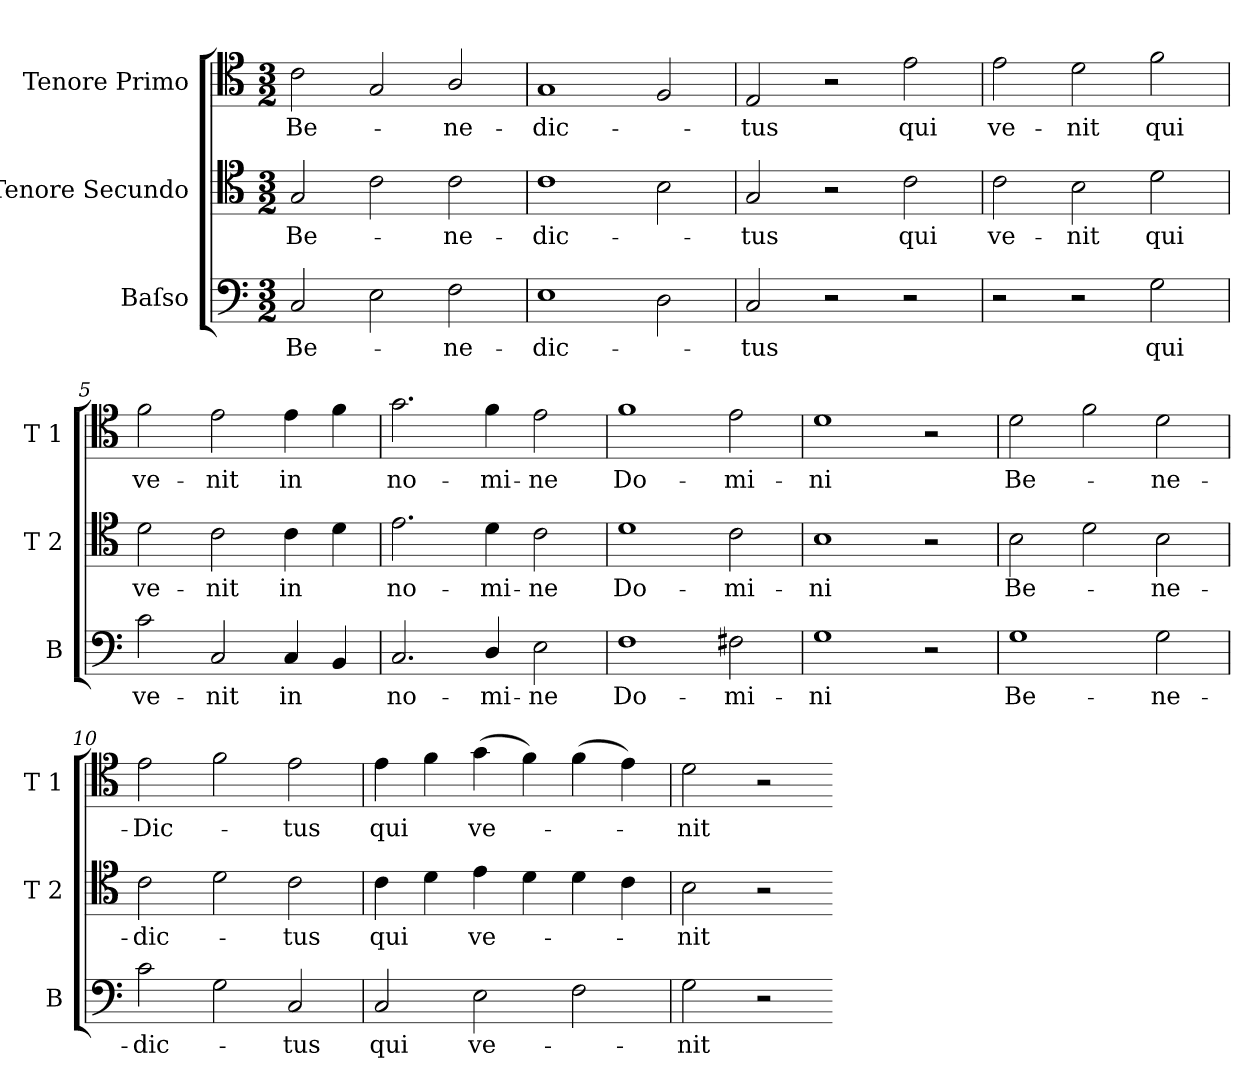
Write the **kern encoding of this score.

**kern	**text	**kern	**text	**kern	**text
*part3	*part3	*part2	*part2	*part1	*part1
*staff3	*staff3	*staff2	*staff2	*staff1	*staff1
*I"Baſso	*	*I"Tenore Secundo	*	*I"Tenore Primo	*
*I'B	*	*I'T 2	*	*I'T 1	*
*clefF4	*	*clefC4	*	*clefC4	*
*k[]	*	*k[]	*	*k[]	*
*M3/2	*	*M3/2	*	*M3/2	*
=1	=1	=1	=1	=1	=1
2C/	Be-	2G/	Be-	2c\	Be-
2E\	.	2c\	.	2G/	.
2F\	-ne-	2c\	-ne-	2A/	-ne-
=2	=2	=2	=2	=2	=2
1E	-dic-	1c	-dic-	1G	-dic-
2D\	.	2B\	.	2F/	.
=3	=3	=3	=3	=3	=3
2C/	-tus	2G/	-tus	2E/	-tus
2r	.	2r	.	2r	.
2r	.	2c\	qui	2e\	qui
=4	=4	=4	=4	=4	=4
2r	.	2c\	ve-	2e\	ve-
2r	.	2B\	-nit	2d\	-nit
2G\	qui	2d\	qui	2f\	qui
=5	=5	=5	=5	=5	=5
2c\	ve-	2d\	ve-	2f\	ve-
2C/	-nit	2c\	-nit	2e\	-nit
4C/	in	4c\	in	4e\	in
4BB/	.	4d\	.	4f\	.
=6	=6	=6	=6	=6	=6
2.C/	no-	2.e\	no-	2.g\	no-
4D/	-mi-	4d\	-mi-	4f\	-mi-
2E\	-ne	2c\	-ne	2e\	-ne
=7	=7	=7	=7	=7	=7
1F	Do-	1d	Do-	1f	Do-
2F#X\	-mi-	2c\	-mi-	2e\	-mi-
=8	=8	=8	=8	=8	=8
1G	-ni	1B	-ni	1d	-ni
2r	.	2r	.	2r	.
=9	=9	=9	=9	=9	=9
1G	Be-	2B\	Be-	2d\	Be-
.	.	2d\	.	2f\	.
2G\	-ne-	2B\	-ne-	2d\	-ne-
=10	=10	=10	=10	=10	=10
2c\	-dic-	2c\	-dic-	2e\	-Dic-
2G\	.	2d\	.	2f\	.
2C/	-tus	2c\	-tus	2e\	-tus
=11	=11	=11	=11	=11	=11
2C/	qui	4c\	qui	4e\	qui
.	.	4d\	.	4f\	.
2E\	ve-	4e\	ve-	(4g\	ve-
.	.	4d\	.	4f\)	.
2F\	.	4d\	.	(4f\	.
.	.	4c\	.	4e\)	.
=12	=12	=12	=12	=12	=12
2G\	-nit	2B\	-nit	2d\	-nit
2r	.	2r	.	2r	.
=-	=-	=-	=-	=-	=-
*-	*-	*-	*-	*-	*-
